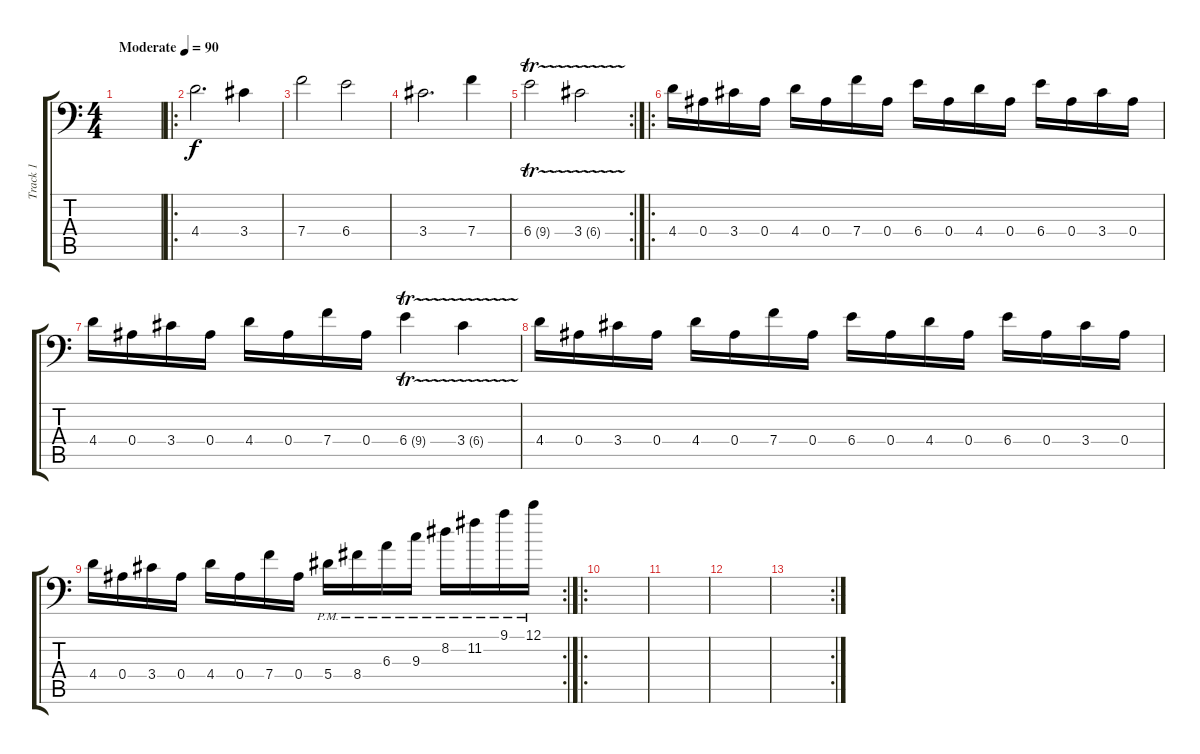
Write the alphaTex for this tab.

\track ("Track 1" "Track 1") {instrument overdrivenguitar}
\staff {score tabs}
\tuning (C4 G3 Eb3 Bb2 F2 Bb1) {hide}
\ts (4 4)
\tempo (90 "Moderate")
\clef f4
\ks c
|
\ro
4.4.2{d} 3.4.4 |
7.4.2 6.4.2 |
3.4.2{d} 7.4.4 |
\rc 2
6.4{tr (9 32)}.2 3.4{tr (6 32)}.2 |
\ro
4.4.16 0.4.16 3.4.16 0.4.16 4.4.16 0.4.16 7.4.16 0.4.16 6.4.16 0.4.16 4.4.16 0.4.16 6.4.16 0.4.16 3.4.16 0.4.16 |
4.4.16 0.4.16 3.4.16 0.4.16 4.4.16 0.4.16 7.4.16 0.4.16 6.4{tr (9 32)}.4 3.4{tr (6 32)}.4 |
4.4.16 0.4.16 3.4.16 0.4.16 4.4.16 0.4.16 7.4.16 0.4.16 6.4.16 0.4.16 4.4.16 0.4.16 6.4.16 0.4.16 3.4.16 0.4.16 |
\rc 2
4.4.16 0.4.16 3.4.16 0.4.16 4.4.16 0.4.16 7.4.16 0.4.16 5.4{pm}.16 8.4{pm}.16 6.3{pm}.16 9.3{pm}.16 8.2{pm}.16 11.2{pm}.16 9.1{pm}.16 12.1{pm}.16 |
\ro
|
|
|
\rc 2
